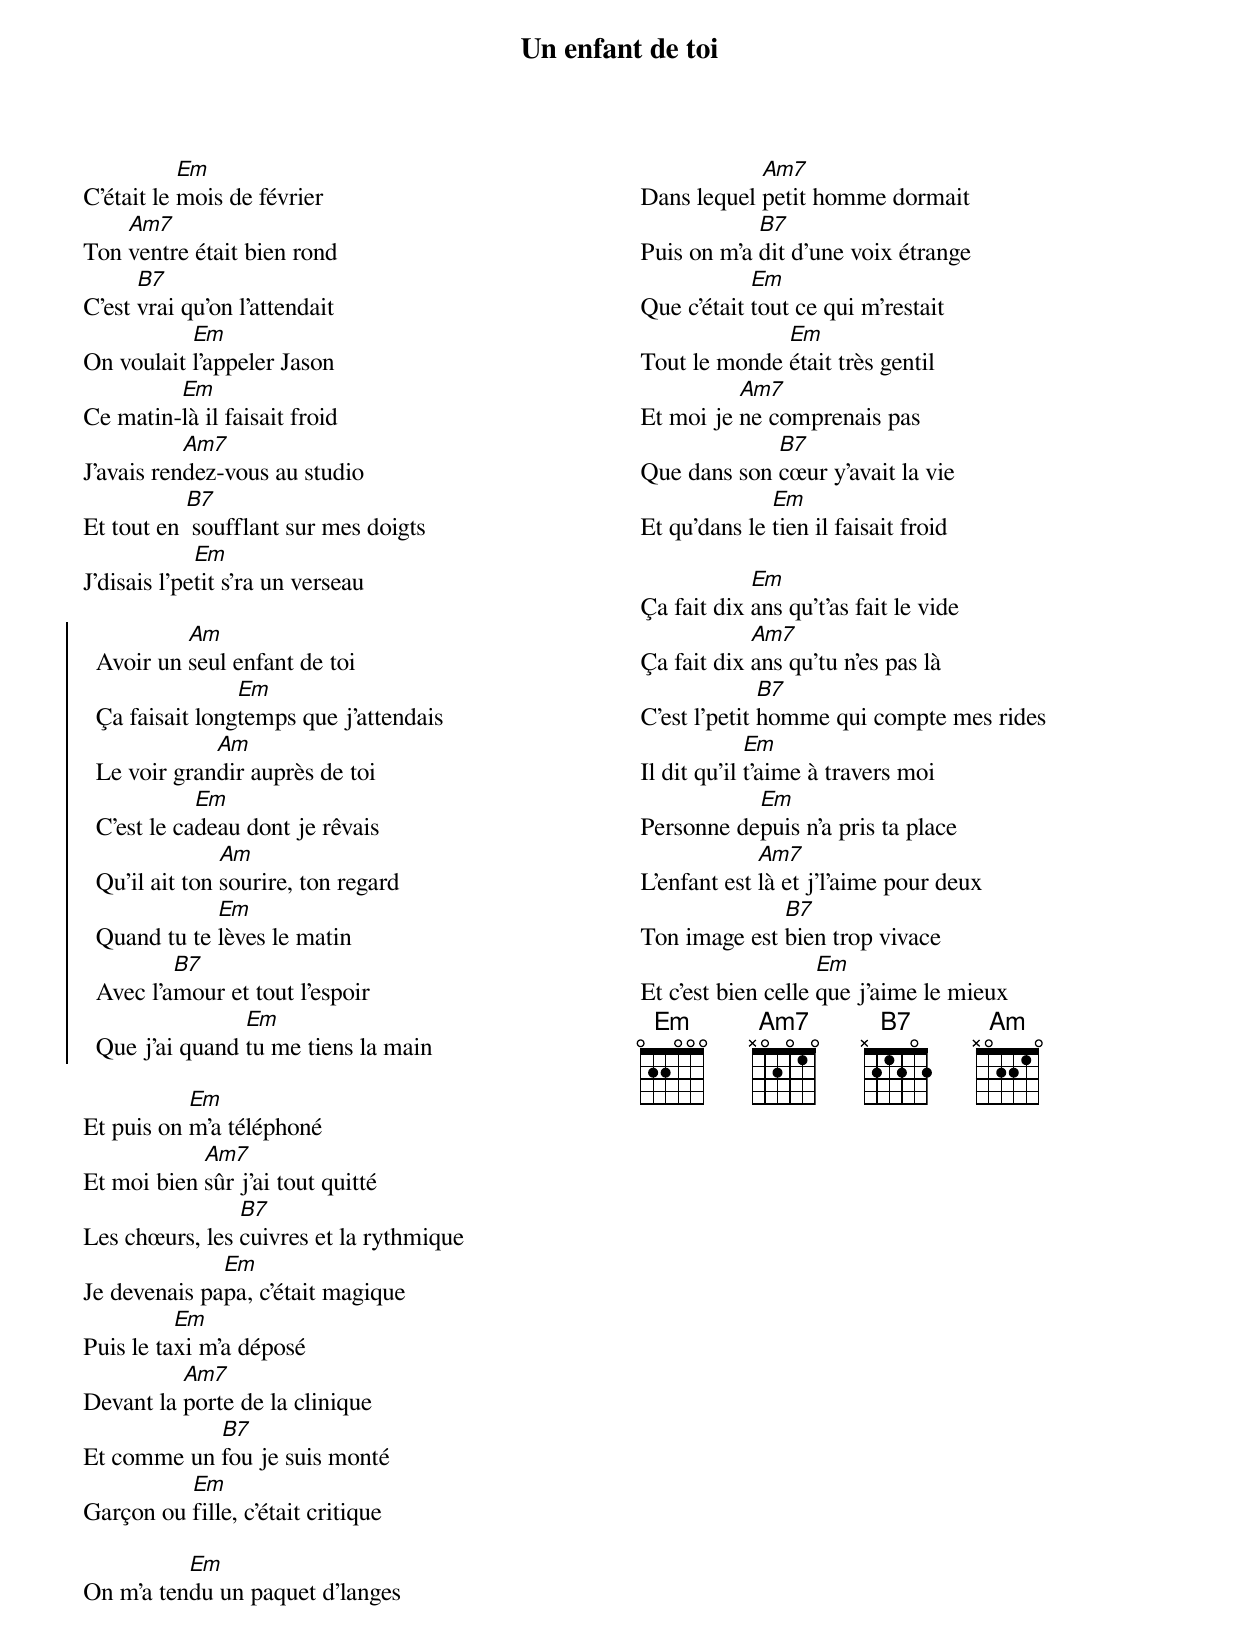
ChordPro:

{title: Un enfant de toi}
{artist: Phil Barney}
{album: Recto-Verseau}
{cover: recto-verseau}
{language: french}
{columns: 2}
{define: Em frets 0 2 2 0 0 0}
{define: Am7 frets X 0 2 0 1 0}
{define: B7 frets X 2 1 2 0 2}
{define: Am frets X 0 2 2 1 0}

C'était le [Em]mois de février
Ton [Am7]ventre était bien rond
C'est [B7]vrai qu'on l'attendait
On voulait [Em]l'appeler Jason
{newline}
Ce matin-[Em]là il faisait froid
J'avais ren[Am7]dez-vous au studio
Et tout en [B7] soufflant sur mes doigts
J'disais l'pe[Em]tit s'ra un verseau

{start_of_chorus}
  Avoir un [Am]seul enfant de toi
  Ça faisait long[Em]temps que j'attendais
  Le voir gran[Am]dir auprès de toi
  C'est le ca[Em]deau dont je rêvais
  Qu'il ait ton [Am]sourire, ton regard
  Quand tu te [Em]lèves le matin
  Avec l'a[B7]mour et tout l'espoir
  Que j'ai quand [Em]tu me tiens la main
{end_of_chorus}

Et puis on [Em]m'a téléphoné
Et moi bien [Am7]sûr j'ai tout quitté
Les chœurs, les [B7]cuivres et la rythmique
Je devenais pa[Em]pa, c'était magique
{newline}
Puis le ta[Em]xi m'a déposé
Devant la [Am7]porte de la clinique
Et comme un [B7]fou je suis monté
Garçon ou [Em]fille, c'était critique

On m'a ten[Em]du un paquet d'langes
Dans lequel [Am7]petit homme dormait
Puis on m'a [B7]dit d'une voix étrange
Que c'était [Em]tout ce qui m'restait
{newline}
Tout le monde [Em]était très gentil
Et moi je [Am7]ne comprenais pas
Que dans son [B7]cœur y'avait la vie
Et qu'dans le [Em]tien il faisait froid

Ça fait dix [Em]ans qu't'as fait le vide
Ça fait dix [Am7]ans qu'tu n'es pas là
C'est l'petit [B7]homme qui compte mes rides
Il dit qu'il [Em]t'aime à travers moi
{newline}
Personne de[Em]puis n'a pris ta place
L'enfant est [Am7]là et j'l'aime pour deux
Ton image est [B7]bien trop vivace
Et c'est bien celle [Em]que j'aime le mieux
